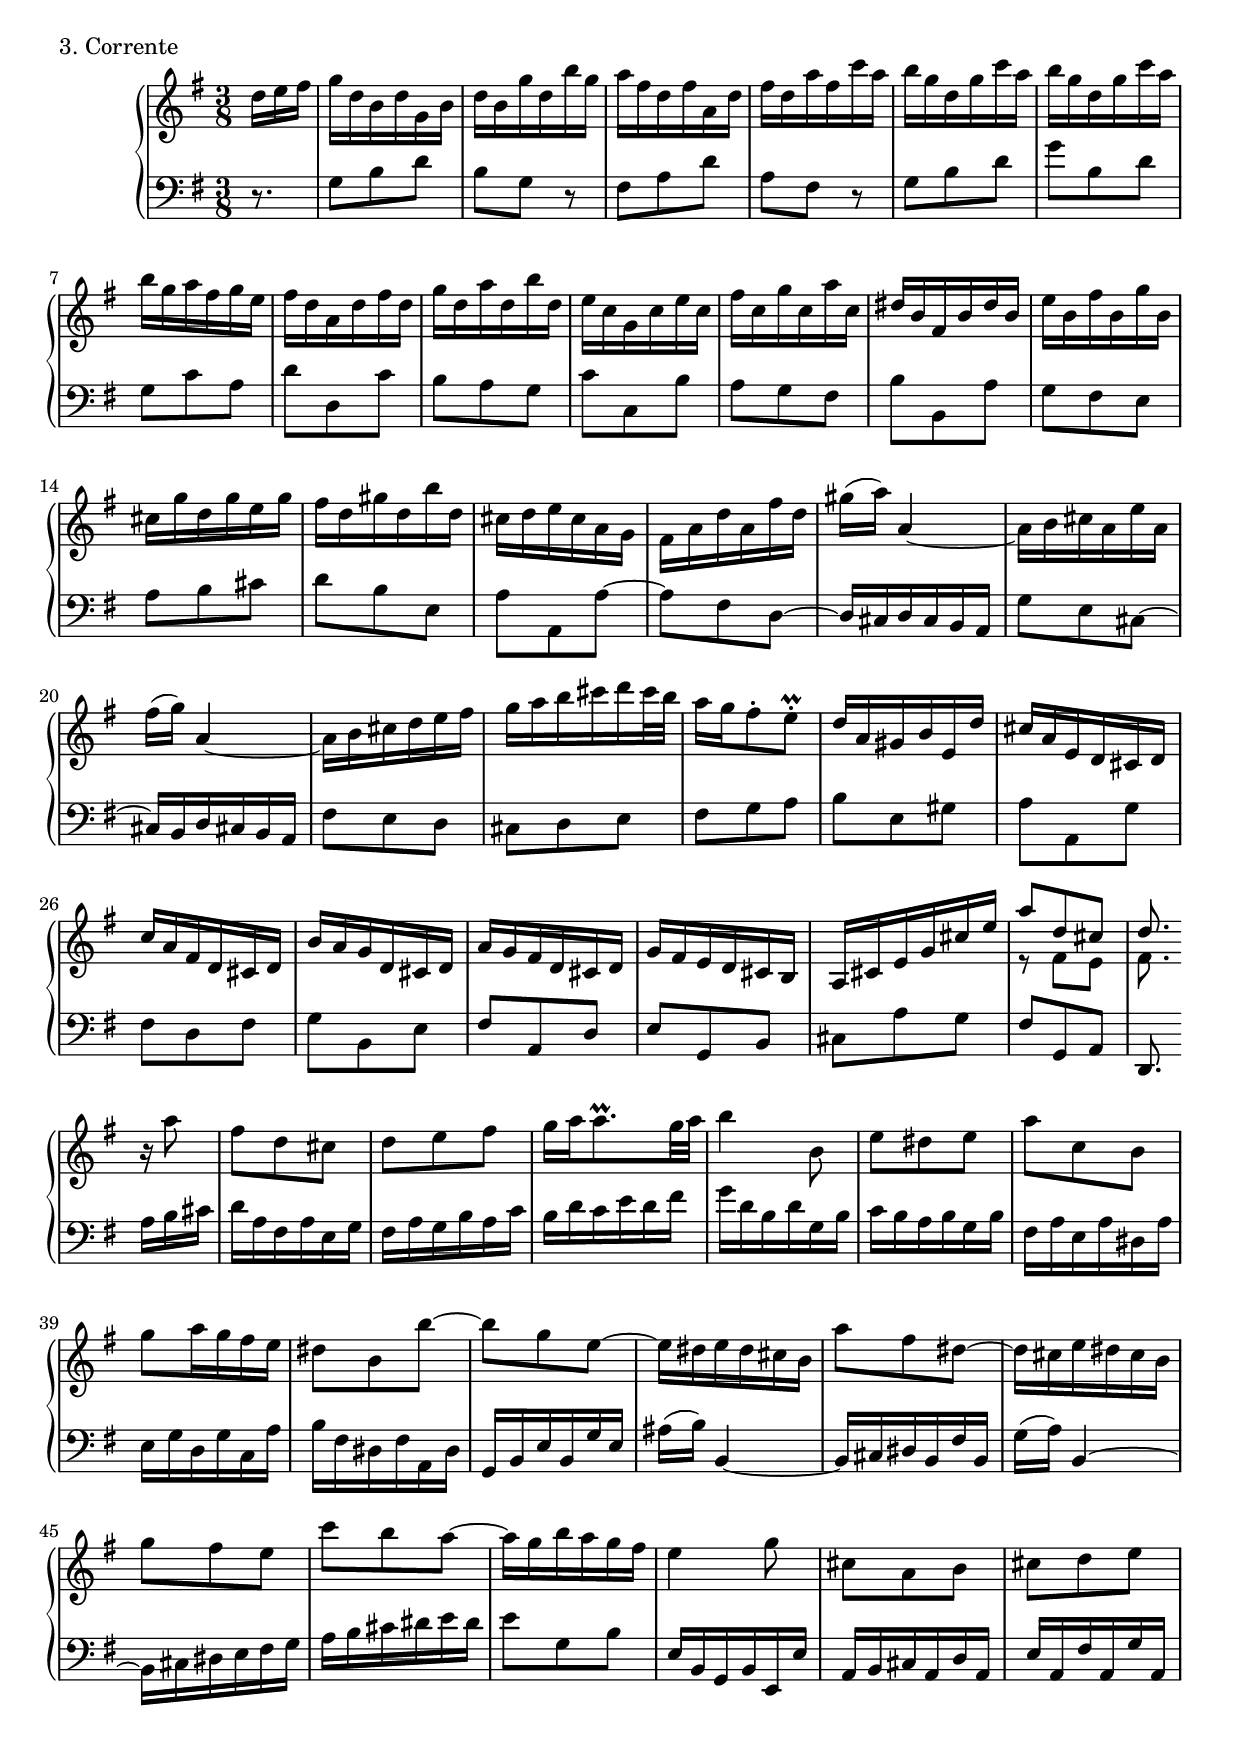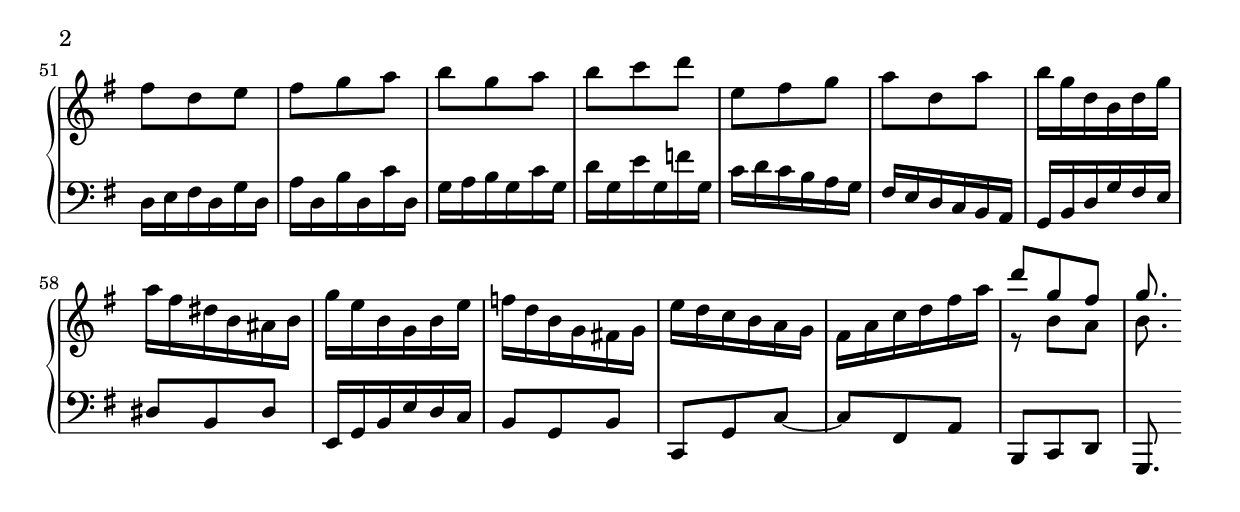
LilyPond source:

% 6 Partitas for solo keyboard by JS Bach
% Partita 5, 3rd movement
% set with LilyPond by Carl Bolstad
% 4/25/2004

\version "2.7.40"

% The following file is so I can write things
% like fs for f# and bf for b-flat.
\include "english.ly"

% Here are the notes, stored in named constants ***********************************************

RHand =  \relative d'' { \partial 16*3 d16 e fs
% RH meas 1:
 g d b d g, b
 d b g' d b' g
 a fs d fs a, d
 fs d a' fs c' a
 b g d g c a
 b g d g c a
 b g a fs g e
 fs d a d fs d
 g d a' d, b' d,
% RH meas 10:
 e c g c e c
 fs c g' c, a' c,
 ds b fs b ds b
 e b fs' b, g' b,
 cs g' d g e g
 fs d gs d b' d,
 cs d e cs a g
 fs a d a fs' d 
 gs( a) a,4~
 a16 b cs a e' a,
% RH meas 20:
 fs'( g) a,4~
 a16 b cs d e fs
 g a b cs d cs32 b 
 a16 g fs8-. e-. \prall
 d16 a gs b e, d'
 cs a e d cs d 
 c' a fs d cs d
 b' a g d cs d
 a' g fs d cs d
 g fs e d cs b
% RH meas 30:
 a cs e g cs e
 <<
   { a8 d, cs d8. }
   \\
   { r8 fs, e fs8. }
 >>
 \bar ":|:"
% Second section:
 r16 a'8 fs d cs
 d e fs 
 g16 a a8. \prall g32 a
 b4 b,8 
 e ds e
 a c, b
 g' a16 g fs e
% RH meas 40:
 ds8 b b'~
 b g e~
 e16 ds e ds cs b
 a'8 fs ds~
 ds16 cs e ds cs b
 g'8 fs e
 c' b a~
 a16 g b a g fs
 e4 g8
 cs, a b
% RH meas 50:
 cs d e
 fs d e
 fs g a
 b g a
 b c d
 e, fs g
 a d, a'
 b16 g d b d g
 a fs ds b as b
 g' e b g b e
% RH meas 60:
 f d b g fs! g
 e' d c b a g
 fs a c d fs a
 <<
   { d8 g, fs g8. }
   \\
   { r8 b, a b8. }
 >>
 \bar ":|"
% end of the piece!
}

LHand =  \relative g { \partial 16*3 r8.
% LH meas 1:
 g8 b d
 b g r
 fs a d 
 a fs r
 g b d g b, d 
 g, c a
 d d, c'
 b a g
% LH meas 10:
 c c, b'
 a g fs
 b b, a'
 g fs e
 a b cs
 d b e, 
 a a, a'~
 a fs d~
 d16 cs d cs b a
 g'8 e cs~
% LH meas 20:
 cs16 b d cs b a
 fs'8 e d
 cs d e
 fs g a
 b e, gs
 a a, g'
 fs d fs
 g b, e
 fs a, d
 e g, b
 cs a' g 
 fs g, a
 d,8.
 \bar ":|:"
% Second section:
 a''16 b cs
 d a fs a e g
 fs a g b a c
 b d c e d fs
 g d b d g, b
 c b a b g b
 fs a e a ds, a'
 e g d g c, a'
% LH meas 40:
 b fs ds fs a, ds
 g, b e b g' e
 as( b) b,4~
 b16 cs ds b fs' b,
 g'( a) b,4~
 b16 cs ds e fs g
 a b cs ds e ds
 e8 g, b
 e,16 b g b e, e'
 a, b cs a d a
% LH meas 50:
 e' a, fs' a, g' a,
 d e fs d g d
 a' d, b' d, c' d,
 g a b g c g
 d' g, e' g, f' g,
 c d c b a g
 fs e d c b a
 g b d g fs e
 ds8 b ds
 e,16 g b e d c 
% LH meas 60:
 b8 g b
 c, g' c~
 c fs, a
 b, c d
 g,8. \bar ":|"
% end of the piece!
}


% And here is the score all put together: *****************************************************

\score {
 
 \context PianoStaff
 <<
   \context Staff = "up" {
     \set Staff.midiInstrument = #"harpsichord"
     \key g \major
     \time 3/8
     \RHand
   }
   \context Staff = "down" {
     \set Staff.midiInstrument = #"harpsichord"
     \key g \major
     \time 3/8
     \clef bass
     \LHand
   }
 >>
 \header { piece = "3. Corrente" } 
 \midi { \tempo 8=120 }
 \layout { }
}
